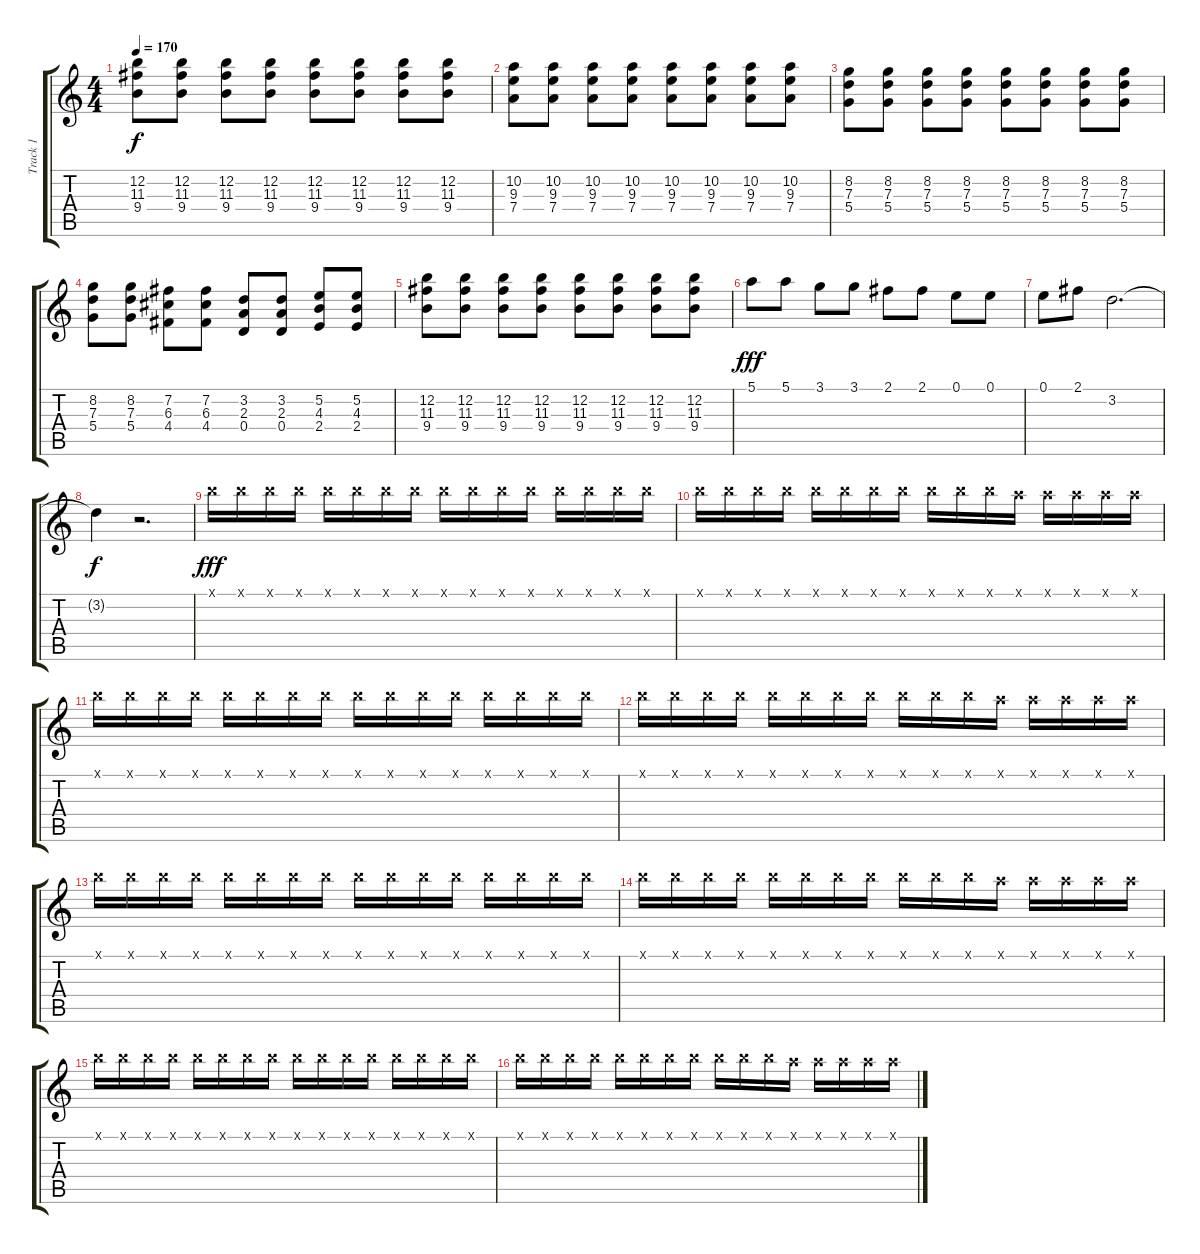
\track ("Track 1" "Track 1") {instrument overdrivenguitar}
\staff {score tabs}
\tuning (E4 B3 G3 D3 A2 E2) {hide}
\ts (4 4)
\tempo 170
\clef g2
\ks c
(12.2 11.3 9.4).8{dy f} (12.2 11.3 9.4).8 (12.2 11.3 9.4).8 (12.2 11.3 9.4).8 (12.2 11.3 9.4).8 (12.2 11.3 9.4).8 (12.2 11.3 9.4).8 (12.2 11.3 9.4).8 |
(10.2 9.3 7.4).8 (10.2 9.3 7.4).8 (10.2 9.3 7.4).8 (10.2 9.3 7.4).8 (10.2 9.3 7.4).8 (10.2 9.3 7.4).8 (10.2 9.3 7.4).8 (10.2 9.3 7.4).8 |
(8.2 7.3 5.4).8 (8.2 7.3 5.4).8 (8.2 7.3 5.4).8 (8.2 7.3 5.4).8 (8.2 7.3 5.4).8 (8.2 7.3 5.4).8 (8.2 7.3 5.4).8 (8.2 7.3 5.4).8 |
(8.2 7.3 5.4).8 (8.2 7.3 5.4).8 (7.2 6.3 4.4).8 (7.2 6.3 4.4).8 (3.2 2.3 0.4).8 (3.2 2.3 0.4).8 (5.2 4.3 2.4).8 (5.2 4.3 2.4).8 |
(12.2 11.3 9.4).8 (12.2 11.3 9.4).8 (12.2 11.3 9.4).8 (12.2 11.3 9.4).8 (12.2 11.3 9.4).8 (12.2 11.3 9.4).8 (12.2 11.3 9.4).8 (12.2 11.3 9.4).8 |
5.1.8{dy fff} 5.1.8 3.1.8 3.1.8 2.1.8 2.1.8 0.1.8 0.1.8 |
0.1.8 2.1.8 3.2.2{d} |
3.2{t}.4{dy f} r.2{d} |
7.1{x}.16{dy fff} 7.1{x}.16 7.1{x}.16 7.1{x}.16 7.1{x}.16 7.1{x}.16 7.1{x}.16 7.1{x}.16 7.1{x}.16 7.1{x}.16 7.1{x}.16 7.1{x}.16 7.1{x}.16 7.1{x}.16 7.1{x}.16 7.1{x}.16 |
7.1{x}.16 7.1{x}.16 7.1{x}.16 7.1{x}.16 7.1{x}.16 7.1{x}.16 7.1{x}.16 7.1{x}.16 7.1{x}.16 7.1{x}.16 7.1{x}.16 5.1{x}.16 5.1{x}.16 5.1{x}.16 5.1{x}.16 5.1{x}.16 |
7.1{x}.16 7.1{x}.16 7.1{x}.16 7.1{x}.16 7.1{x}.16 7.1{x}.16 7.1{x}.16 7.1{x}.16 7.1{x}.16 7.1{x}.16 7.1{x}.16 7.1{x}.16 7.1{x}.16 7.1{x}.16 7.1{x}.16 7.1{x}.16 |
7.1{x}.16 7.1{x}.16 7.1{x}.16 7.1{x}.16 7.1{x}.16 7.1{x}.16 7.1{x}.16 7.1{x}.16 7.1{x}.16 7.1{x}.16 7.1{x}.16 5.1{x}.16 5.1{x}.16 5.1{x}.16 5.1{x}.16 5.1{x}.16 |
7.1{x}.16 7.1{x}.16 7.1{x}.16 7.1{x}.16 7.1{x}.16 7.1{x}.16 7.1{x}.16 7.1{x}.16 7.1{x}.16 7.1{x}.16 7.1{x}.16 7.1{x}.16 7.1{x}.16 7.1{x}.16 7.1{x}.16 7.1{x}.16 |
7.1{x}.16 7.1{x}.16 7.1{x}.16 7.1{x}.16 7.1{x}.16 7.1{x}.16 7.1{x}.16 7.1{x}.16 7.1{x}.16 7.1{x}.16 7.1{x}.16 5.1{x}.16 5.1{x}.16 5.1{x}.16 5.1{x}.16 5.1{x}.16 |
7.1{x}.16 7.1{x}.16 7.1{x}.16 7.1{x}.16 7.1{x}.16 7.1{x}.16 7.1{x}.16 7.1{x}.16 7.1{x}.16 7.1{x}.16 7.1{x}.16 7.1{x}.16 7.1{x}.16 7.1{x}.16 7.1{x}.16 7.1{x}.16 |
7.1{x}.16 7.1{x}.16 7.1{x}.16 7.1{x}.16 7.1{x}.16 7.1{x}.16 7.1{x}.16 7.1{x}.16 7.1{x}.16 7.1{x}.16 7.1{x}.16 5.1{x}.16 5.1{x}.16 5.1{x}.16 5.1{x}.16 5.1{x}.16
